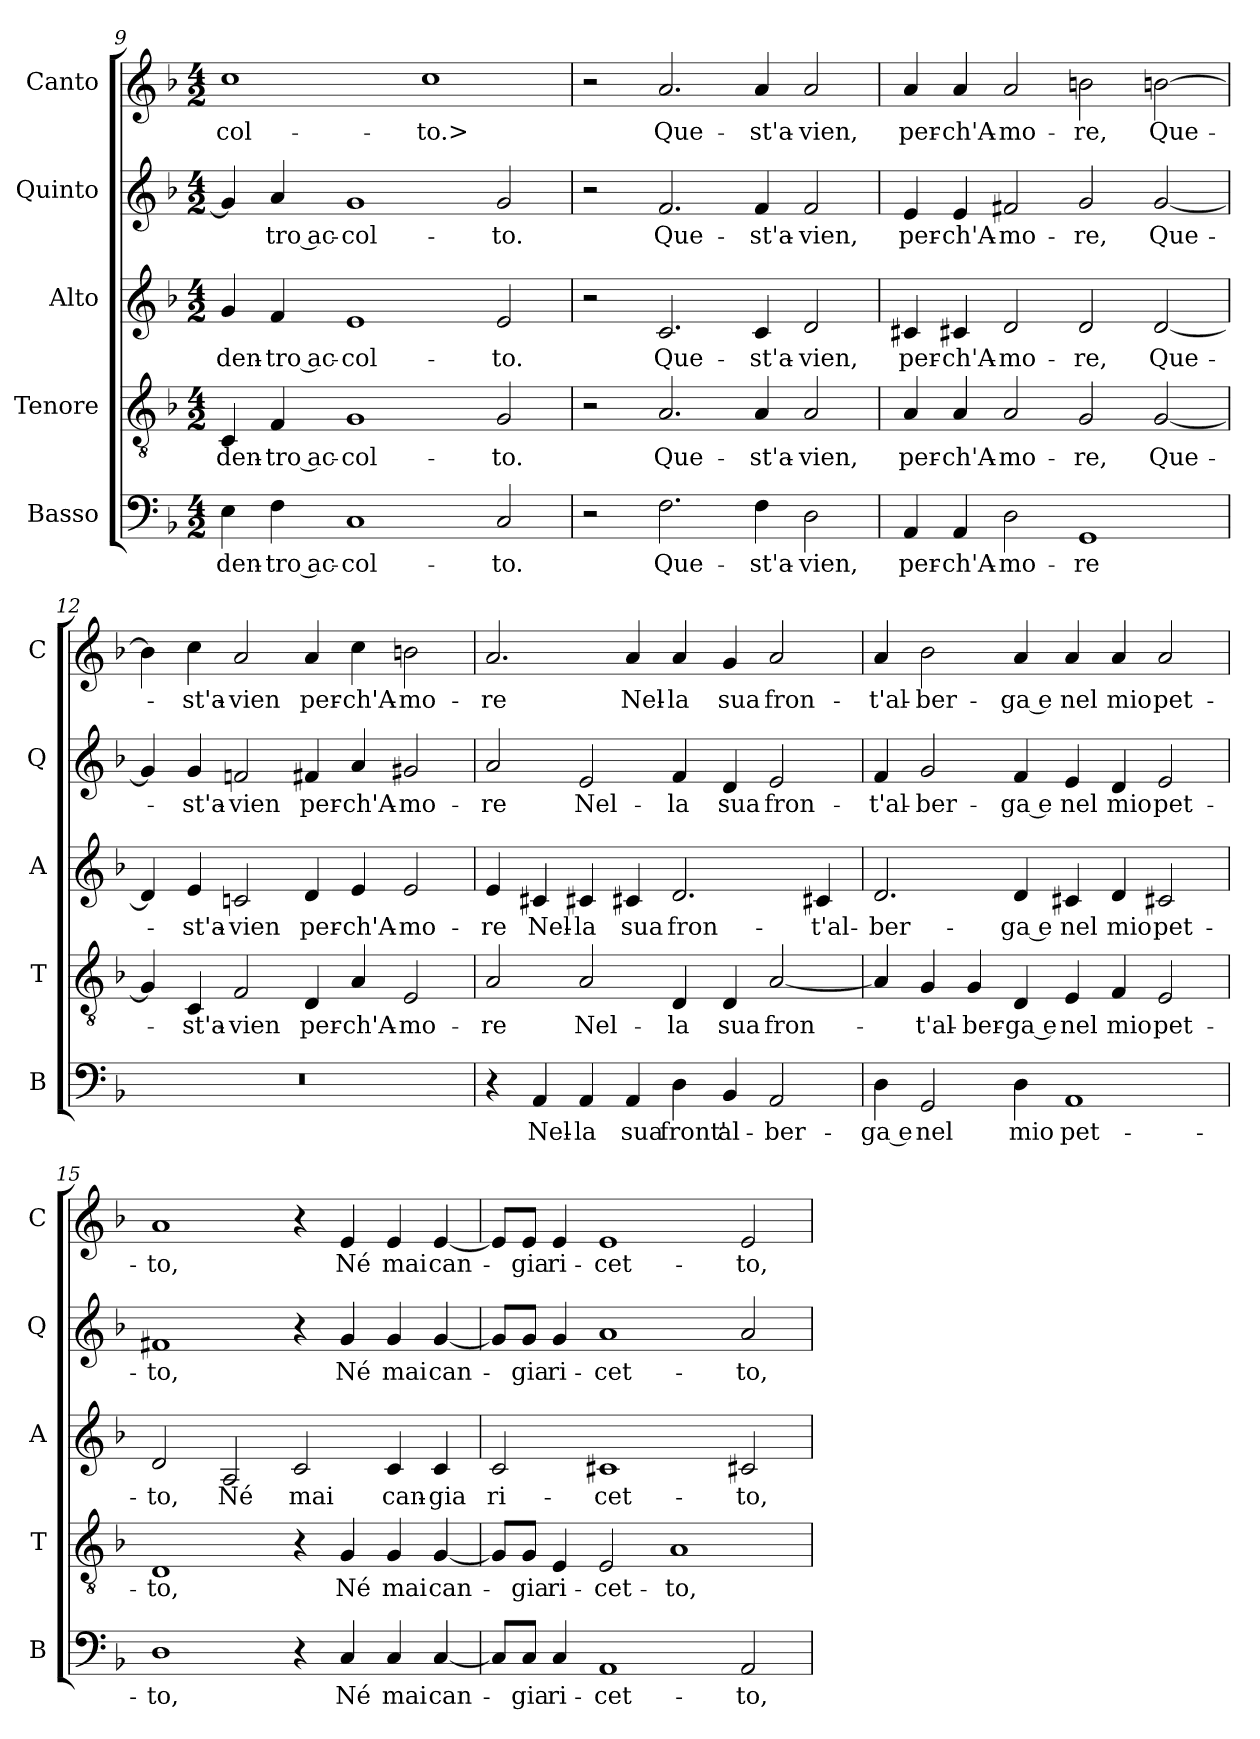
**kern	**text	**kern	**text	**kern	**text	**kern	**text	**kern	**text
*part5	*part5	*part4	*part4	*part3	*part3	*part2	*part2	*part1	*part1
*staff5	*staff5	*staff4	*staff4	*staff3	*staff3	*staff2	*staff2	*staff1	*staff1
*I"Basso	*	*I"Tenore	*	*I"Alto	*	*I"Quinto	*	*I"Canto	*
*I'B	*	*I'T	*	*I'A	*	*I'Q	*	*I'C	*
*clefF4	*	*clefGv2	*	*clefG2	*	*clefG2	*	*clefG2	*
*k[b-]	*	*k[b-]	*	*k[b-]	*	*k[b-]	*	*k[b-]	*
*M4/2	*	*M4/2	*	*M4/2	*	*M4/2	*	*M4/2	*
=9	=9	=9	=9	=9	=9	=9	=9	=9	=9
4E	den-	4C	den-	4g	den-	4g]	.	1cc	-col-
4F	-tro ac-	4F	-tro ac-	4f	-tro ac-	4a	-tro ac-	.	.
1C	-col-	1G	-col-	1e	-col-	1g	-col-	.	.
.	.	.	.	.	.	.	.	1cc	-to.>
2C	-to.	2G	-to.	2e	-to.	2g	-to.	.	.
=10	=10	=10	=10	=10	=10	=10	=10	=10	=10
2r	.	2r	.	2r	.	2r	.	2r	.
2.F	Que-	2.A	Que-	2.c	Que-	2.f	Que-	2.a	Que-
4F	-st'a-	4A	-st'a-	4c	-st'a-	4f	-st'a-	4a	-st'a-
2D	-vien,	2A	-vien,	2d	-vien,	2f	-vien,	2a	-vien,
=11	=11	=11	=11	=11	=11	=11	=11	=11	=11
4AA	per-	4A	per-	4c#X	per-	4e	per-	4a	per-
4AA	-ch'A-	4A	-ch'A-	4c#X	-ch'A-	4e	-ch'A-	4a	-ch'A-
2D	-mo-	2A	-mo-	2d	-mo-	2f#X	-mo-	2a	-mo-
1GG	-re	2G	-re,	2d	-re,	2g	-re,	2bn	-re,
.	.	[2G	Que-	[2d	Que-	[2g	Que-	[2bn	Que-
=12	=12	=12	=12	=12	=12	=12	=12	=12	=12
0r	.	4G]	.	4d]	.	4g]	.	4b]	.
.	.	4C	-st'a-	4e	-st'a-	4g	-st'a-	4cc	-st'a-
.	.	2F	-vien	2cn	-vien	2fn	-vien	2a	-vien
.	.	4D	per-	4d	per-	4f#X	per-	4a	per-
.	.	4A	-ch'A-	4e	-ch'A-	4a	-ch'A-	4cc	-ch'A-
.	.	2E	-mo-	2e	-mo-	2g#X	-mo-	2bn	-mo-
=13	=13	=13	=13	=13	=13	=13	=13	=13	=13
4r	.	2A	-re	4e	-re	2a	-re	2.a	-re
4AA	Nel-	.	.	4c#X	Nel-	.	.	.	.
4AA	-la	2A	Nel-	4c#X	-la	2e	Nel-	.	.
4AA	sua	.	.	4c#X	sua	.	.	4a	Nel-
4D	front'	4D	-la	2.d	fron-	4f	-la	4a	-la
4BB-	al-	4D	sua	.	.	4d	sua	4g	sua
2AA	-ber-	[2A	fron-	.	.	2e	fron-	2a	fron-
.	.	.	.	4c#X	-t'al-	.	.	.	.
=14	=14	=14	=14	=14	=14	=14	=14	=14	=14
4D	-ga e	4A]	.	2.d	-ber-	4f	-t'al-	4a	-t'al-
2GG	nel	4G	-t'al-	.	.	2g	-ber-	2b-	-ber-
.	.	4G	-ber-	.	.	.	.	.	.
4D	mio	4D	-ga e	4d	-ga e	4f	-ga e	4a	-ga e
1AA	pet-	4E	nel	4c#X	nel	4e	nel	4a	nel
.	.	4F	mio	4d	mio	4d	mio	4a	mio
.	.	2E	pet-	2c#X	pet-	2e	pet-	2a	pet-
=15	=15	=15	=15	=15	=15	=15	=15	=15	=15
1D	-to,	1D	-to,	2d	-to,	1f#X	-to,	1a	-to,
.	.	.	.	2A	Né	.	.	.	.
4r	.	4r	.	2c	mai	4r	.	4r	.
4C	Né	4G	Né	.	.	4g	Né	4e	Né
4C	mai	4G	mai	4c	can-	4g	mai	4e	mai
[4C	can-	[4G	can-	4c	-gia	[4g	can-	[4e	can-
=16	=16	=16	=16	=16	=16	=16	=16	=16	=16
8C/L]	.	8G/L]	.	2c	ri-	8g/L]	.	8e/L]	.
8C/J	-gia	8G/J	-gia	.	.	8g/J	-gia	8e/J	-gia
4C	ri-	4E	ri-	.	.	4g	ri-	4e	ri-
1AA	-cet-	2E	-cet-	1c#X	-cet-	1a	-cet-	1e	-cet-
.	.	1A	-to,	.	.	.	.	.	.
2AA	-to,	.	.	2c#X	-to,	2a	-to,	2e	-to,
=	=	=	=	=	=	=	=	=	=
*-	*-	*-	*-	*-	*-	*-	*-	*-	*-
